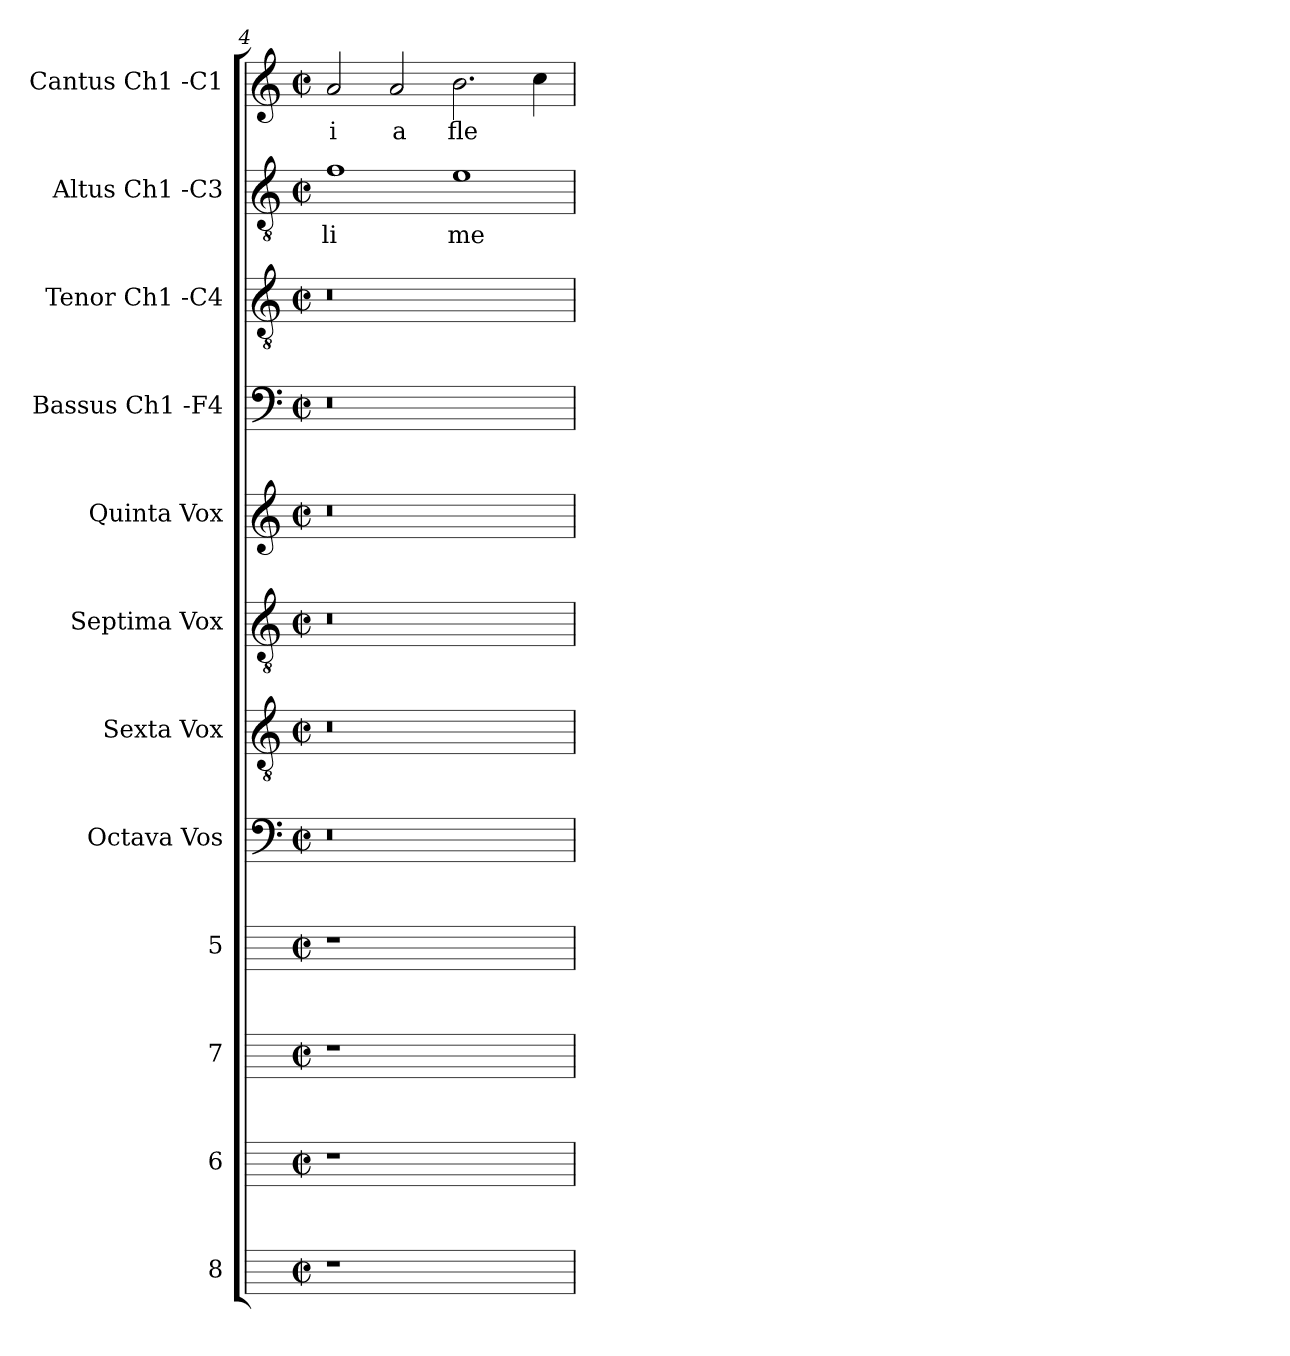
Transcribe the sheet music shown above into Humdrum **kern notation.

**kern	**kern	**kern	**kern	**kern	**kern	**kern	**kern	**kern	**kern	**kern	**text	**kern	**text
*part12	*part11	*part10	*part9	*part8	*part7	*part6	*part5	*part4	*part3	*part2	*part2	*part1	*part1
*staff12	*staff11	*staff10	*staff9	*staff8	*staff7	*staff6	*staff5	*staff4	*staff3	*staff2	*staff2	*staff1	*staff1
*I"8	*I"6	*I"7	*I"5	*I"Octava  Vos	*I"Sexta  Vox	*I"Septima  Vox	*I"Quinta  Vox	*I"Bassus  Ch1 -F4	*I"Tenor  Ch1 -C4	*I"Altus  Ch1 -C3	*	*I"Cantus  Ch1 -C1	*
*	*	*	*	*	*	*	*	*I'B	*I'T	*I'A	*	*I'C	*
*	*	*	*	*clefF4	*clefGv2	*clefGv2	*clefG2	*clefF4	*clefGv2	*clefGv2	*	*clefG2	*
*k[]	*k[]	*k[]	*k[]	*k[]	*k[]	*k[]	*k[]	*k[]	*k[]	*k[]	*	*k[]	*
*C:	*C:	*C:	*C:	*C:	*C:	*C:	*C:	*C:	*C:	*C:	*	*C:	*
*M2/2	*M2/2	*M2/2	*M2/2	*M2/2	*M2/2	*M2/2	*M2/2	*M2/2	*M2/2	*M2/2	*	*M2/2	*
*met(c|)	*met(c|)	*met(c|)	*met(c|)	*met(c|)	*met(c|)	*met(c|)	*met(c|)	*met(c|)	*met(c|)	*met(c|)	*	*met(c|)	*
=4	=4	=4	=4	=4	=4	=4	=4	=4	=4	=4	=4	=4	=4
!	!	!	!	!	!	!	!	!	!	!	!LO:LY:b:cj	!	!LO:LY:b:cj
1r	1r	1r	1r	0r	0r	0r	0r	0r	0r	1f	-li	2a/	-i
!	!	!	!	!	!	!	!	!	!	!	!	!	!LO:LY:b:cj
.	.	.	.	.	.	.	.	.	.	.	.	2a/	a
!	!	!	!	!	!	!	!	!	!	!	!LO:LY:b:cj	!	!LO:LY:b:cj
1ryy	1ryy	1ryy	1ryy	.	.	.	.	.	.	1e	me-	2.b\	fle-
!	!	!	!	!	!	!	!	!	!	!	!	!	!LO:LY:b:cj
.	.	.	.	.	.	.	.	.	.	.	.	4cc\	--
=	=	=	=	=	=	=	=	=	=	=	=	=	=
*-	*-	*-	*-	*-	*-	*-	*-	*-	*-	*-	*-	*-	*-
